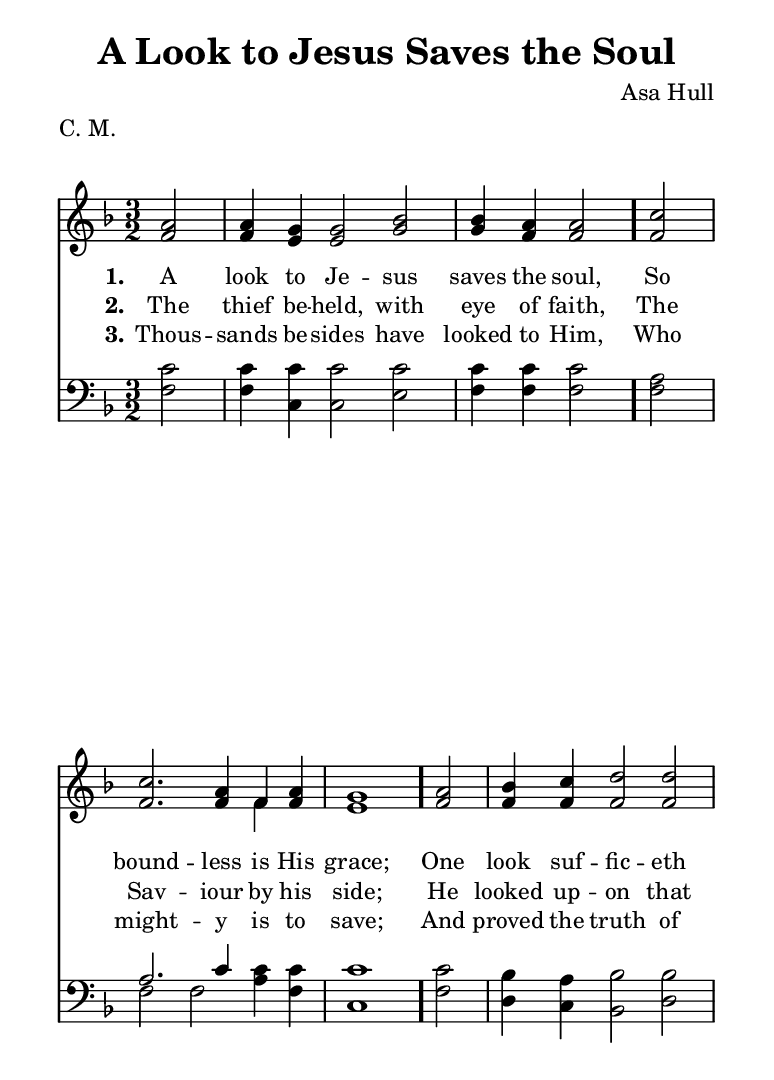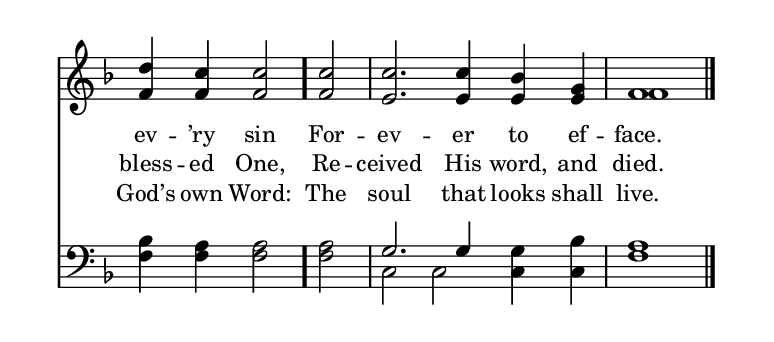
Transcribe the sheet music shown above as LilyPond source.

\include "common/global.ily"
\paper {
  \include "common/paper.ily"
  ragged-last-bottom = ##t
  system-count = #(cond (is-eogsized 2) (#t #f))
  system-system-spacing.padding = 11
}

\header{
  %gospel
  hymnnumber = "66"
  title = "A Look to Jesus Saves the Soul"
  tunename = "Remember Me"
  meter = "C. M."
  poet = ""
  composer = "Asa Hull"
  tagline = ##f
}

% for fermata in MIDI
ta = { \tempo 4=120 }
tb = { \tempo 4=60  }

patternAA = { c2 | c4 c4 c2 c2 | c4 c4 c2 }
patternBA = { c2 | c2. c4 c4 c4 | c1 }
patternBB = { c2 | c2 c2 c4 c4 | c1 }

global = {
  \include "common/overrides.ily"
  \override Staff.TimeSignature.style = #'numbered
  \time 3/2
  \override Score.MetronomeMark.transparent = ##t % hide all fermata changes too
  \ta
  \key f \major
  \partial 2
  \autoBeamOff
}

notesSoprano = {
\global
\relative c'' {

  \changePitch \patternAA { a | a g g bes | bes a a }
  \changePitch \patternBA { c |  c a f a | g }
  \changePitch \patternAA { a | bes c d d | d c c }
  \changePitch \patternBA { c | c c bes g | f }

  \bar "|."

}
}

notesAlto = {
\global
\relative e' {

  \changePitch \patternAA { f | f e e g | g f f }
  \changePitch \patternBA { f | f f f f | e }
  \changePitch \patternAA { f | f f f f | f f f }
  \changePitch \patternBA { f | e e e e | f }

}
}

notesTenor = {
\global
\relative a {

  \changePitch \patternAA { c | c c c c | c c c }
  \changePitch \patternBA { a | a c c c | c }
  \changePitch \patternAA { c | bes a bes bes | bes a a }
  \changePitch \patternBA { a | g g g bes | a }

}
}

notesBass = {
\global
\relative f {

  \changePitch \patternAA { f | f c c e | f f f }
  \changePitch \patternBB { f | f f a f | c }
  \changePitch \patternAA { f | d c bes d | f f f }
  \changePitch \patternBB { f | c c c c | f }

}
}

wordsA = \lyricmode {
\set stanza = "1."

A look to Je -- sus saves the soul, \bar "."
So bound -- less is His grace; \bar "." \eogbreak % comma appears in original after "boundless"
One look suf -- fic -- eth ev -- ’ry sin \bar "."
For -- ev -- er to ef -- face. \bar "." \eogbreak

}

wordsB = \lyricmode {
\set stanza = "2."

The thief be -- held, with eye of faith,
The Sav -- iour by his side;
He looked up -- on that bless -- ed One,
Re -- ceived His word, and died.

}

wordsC = \lyricmode {
\set stanza = "3."

Thous -- sands be -- sides have looked to Him,
Who might -- y is to save;
And proved the truth of God’s own Word:
The soul that looks shall live.

}

\score {
  \context ChoirStaff <<
    \context Staff = upper <<
      \set Staff.autoBeaming = ##f
      \set ChoirStaff.systemStartDelimiter = #'SystemStartBar
      \set ChoirStaff.printPartCombineTexts = ##f
      \partcombine #'(2 . 11) \notesSoprano \notesAlto
      \context NullVoice = sopranos { \voiceOne << \notesSoprano >> }
      \context Lyrics = one   \lyricsto sopranos \wordsA
      \context Lyrics = two   \lyricsto sopranos \wordsB
      \context Lyrics = three \lyricsto sopranos \wordsC
    >>
    \context Staff = men <<
      \set Staff.autoBeaming = ##f
      \clef bass
      \set ChoirStaff.printPartCombineTexts = ##f
      \partcombine #'(2 . 11) \notesTenor \notesBass
    >>
  >>
  \layout {
    \include "common/layout.ily"
  }
  \midi{
    \include "common/midi.ily"
  }
}

\version "2.19.49"  % necessary for upgrading to future LilyPond versions.

% vi:set et ts=2 sw=2 ai nocindent syntax=lilypond:
